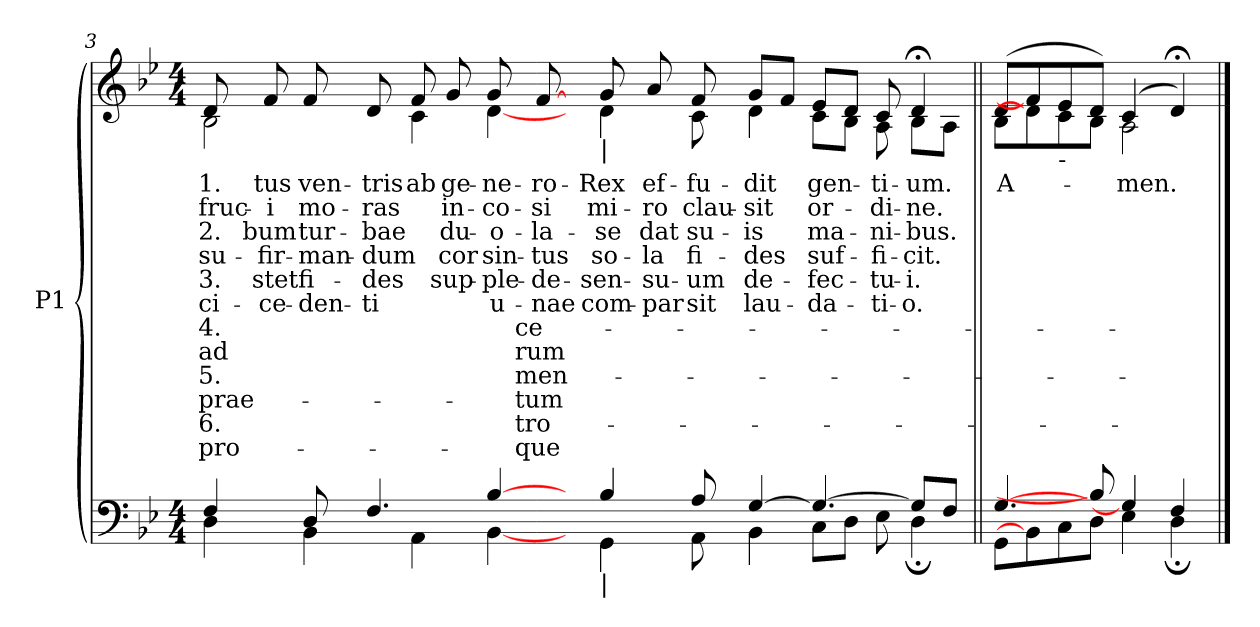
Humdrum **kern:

**kern	**kern	**text	**text	**text	**text	**text	**text	**text	**text	**text	**text	**text	**text
*part1	*part1	*part1	*part1	*part1	*part1	*part1	*part1	*part1	*part1	*part1	*part1	*part1	*part1
*staff2	*staff1	*staff1	*staff1	*staff1	*staff1	*staff1	*staff1	*staff1	*staff1	*staff1	*staff1	*staff1	*staff1
*I"P1	*	*	*	*	*	*	*	*	*	*	*	*	*
!!LO:LB:g=z
*clefF4	*clefG2	*	*	*	*	*	*	*	*	*	*	*	*
*k[b-e-]	*k[b-e-]	*	*	*	*	*	*	*	*	*	*	*	*
*B-:	*B-:	*	*	*	*	*	*	*	*	*	*	*	*
*M4/4	*M4/4	*	*	*	*	*	*	*	*	*	*	*	*
=3	=3	=3	=3	=3	=3	=3	=3	=3	=3	=3	=3	=3	=3
*^	*	*	*	*	*	*	*	*	*	*	*	*	*
!	!	!	!LO:LY:b:color=#000000	!LO:LY:b:color=#000000	!LO:LY:b:color=#000000	!LO:LY:b:color=#000000	!LO:LY:b:color=#000000	!LO:LY:b:color=#000000	!LO:LY:b:color=#000000	!LO:LY:b:color=#000000	!LO:LY:b:color=#000000	!LO:LY:b:color=#000000	!LO:LY:b:color=#000000	!LO:LY:b:color=#000000
*	*	*^	*	*	*	*	*	*	*	*	*	*	*	*
4Fi/	4Di\	8di/	2B-i\	1.	fruc-	2.	su-	3.	ci-	4.	ad	5.	prae-	6.	pro-
!	!	!	!	!LO:LY:b:color=#000000	!LO:LY:b:color=#000000	!LO:LY:b:color=#000000	!LO:LY:b:color=#000000	!LO:LY:b:color=#000000	!LO:LY:b:color=#000000	!	!	!	!	!	!
.	.	8fi/	.	-tus	-i	-bum	fir-	-stet	-ce-	.	.	.	.	.	.
!	!	!	!	!LO:LY:b:color=#000000	!LO:LY:b:color=#000000	!LO:LY:b:color=#000000	!LO:LY:b:color=#000000	!LO:LY:b:color=#000000	!LO:LY:b:color=#000000	!	!	!	!	!	!
8Di/	4BB-i\	8fi/	.	ven-	mo-	tur-	-man-	fi-	-den-	.	.	.	.	.	.
!	!	!	!	!LO:LY:b:color=#000000	!LO:LY:b:color=#000000	!LO:LY:b:color=#000000	!LO:LY:b:color=#000000	!LO:LY:b:color=#000000	!LO:LY:b:color=#000000	!	!	!	!	!	!
4.Fi/	.	8di/	.	-tris	-ras	-bae	-dum	-des	-ti	.	.	.	.	.	.
!	!	!	!	!LO:LY:b:color=#000000	!	!	!	!	!	!	!	!	!	!	!
.	4AAi\	8fi/	4ci\	ab	.	.	.	.	.	.	.	.	.	.	.
!	!	!	!	!LO:LY:b:color=#000000	!LO:LY:b:color=#000000	!LO:LY:b:color=#000000	!LO:LY:b:color=#000000	!LO:LY:b:color=#000000	!	!	!	!	!	!	!
.	.	8gi/	.	ge-	in-	du-	cor	sup-	.	.	.	.	.	.	.
!	!	!	!	!LO:LY:b:color=#000000	!LO:LY:b:color=#000000	!LO:LY:b:color=#000000	!LO:LY:b:color=#000000	!LO:LY:b:color=#000000	!LO:LY:b:color=#000000	!	!	!	!	!	!
[4B-i/	[4BB-i\	8gi/	[4di\	-ne-	-co-	-o-	sin-	-ple-	u-	.	.	.	.	.	.
!	!	!	!	!LO:LY:b:color=#000000	!LO:LY:b:color=#000000	!LO:LY:b:color=#000000	!LO:LY:b:color=#000000	!LO:LY:b:color=#000000	!LO:LY:b:color=#000000	!LO:LY:b:color=#000000	!LO:LY:b:color=#000000	!LO:LY:b:color=#000000	!LO:LY:b:color=#000000	!LO:LY:b:color=#000000	!LO:LY:b:color=#000000
.	.	[8fi/	.	-ro-	-si	-la-	-tus	-de-	-nae	-ce-	-rum	-men-	-tum	-tro-	-que
8ryy	8ryy	8ryy	8ryy	.	.	.	.	.	.	.	.	.	.	.	.
!	!	!LO:TX:b:t=|	!	!	!	!	!	!	!	!	!	!	!	!	!
!LO:TX:b:t=|	!	!	!	!	!	!	!	!	!	!	!	!	!	!	!
!	!	!	!	!LO:LY:b:color=#000000	!LO:LY:b:color=#000000	!LO:LY:b:color=#000000	!LO:LY:b:color=#000000	!LO:LY:b:color=#000000	!LO:LY:b:color=#000000	!	!	!	!	!	!
4B-i/	4GGi\	8gi/	4di\	Rex	mi-	se	so-	sen-	com-	.	.	.	.	.	.
!	!	!	!	!LO:LY:b:color=#000000	!LO:LY:b:color=#000000	!LO:LY:b:color=#000000	!LO:LY:b:color=#000000	!LO:LY:b:color=#000000	!LO:LY:b:color=#000000	!	!	!	!	!	!
.	.	8ai/	.	ef-	-ro	dat	-la	-su-	-par	.	.	.	.	.	.
!	!	!	!	!LO:LY:b:color=#000000	!LO:LY:b:color=#000000	!LO:LY:b:color=#000000	!LO:LY:b:color=#000000	!LO:LY:b:color=#000000	!LO:LY:b:color=#000000	!	!	!	!	!	!
8Ai/	8AAi\	8fi/	8ci\	-fu-	clau-	su-	fi-	-um	sit	.	.	.	.	.	.
!	!	!	!	!LO:LY:b:color=#000000	!LO:LY:b:color=#000000	!LO:LY:b:color=#000000	!LO:LY:b:color=#000000	!LO:LY:b:color=#000000	!LO:LY:b:color=#000000	!	!	!	!	!	!
[4Gi/	4BB-i\	8gi/L	4di\	-dit	-sit	-is	-des	de-	lau-	.	.	.	.	.	.
.	.	8fi/J	.	.	.	.	.	.	.	.	.	.	.	.	.
!	!	!	!	!LO:LY:b:color=#000000	!LO:LY:b:color=#000000	!LO:LY:b:color=#000000	!LO:LY:b:color=#000000	!LO:LY:b:color=#000000	!LO:LY:b:color=#000000	!	!	!	!	!	!
4.Gi/_	8Ci\L	8e-i/L	8ci\L	gen-	or-	ma-	suf-	-fec-	-da-	.	.	.	.	.	.
.	8Di\J	8di/J	8B-i\J	.	.	.	.	.	.	.	.	.	.	.	.
!	!	!	!	!LO:LY:b:color=#000000	!LO:LY:b:color=#000000	!LO:LY:b:color=#000000	!LO:LY:b:color=#000000	!LO:LY:b:color=#000000	!LO:LY:b:color=#000000	!	!	!	!	!	!
.	8E-i\	8ci/	8Ai\	-ti-	-di-	-ni-	-fi-	-tu-	-ti-	.	.	.	.	.	.
!	!	!	!	!LO:LY:b:color=#000000	!LO:LY:b:color=#000000	!LO:LY:b:color=#000000	!LO:LY:b:color=#000000	!LO:LY:b:color=#000000	!LO:LY:b:color=#000000	!	!	!	!	!	!
8Gi/L]	4D;i\	4d;i/	8B-i\L	-um.	-ne.	-bus.	-cit.	-i.	-o.	.	.	.	.	.	.
8Fi/J	.	.	8Ai\J	.	.	.	.	.	.	.	.	.	.	.	.
!!LO:LB:g=z	!!
=4||	=4||	=4||	=4||	=4||	=4||	=4||	=4||	=4||	=4||	=4||	=4||	=4||	=4||	=4||	=4||
!	!	!	!	!LO:LY:b:color=#000000	!	!	!	!	!	!	!	!	!	!	!
[4.Gi/	8GGi\L	(8di/L	8B-i\L	A-	.	.	.	.	.	.	.	.	.	.	.
.	8BB-i\]	8fi/]	8di\]	.	.	.	.	.	.	.	.	.	.	.	.
!	!	!LO:TX:b:t=-	!	!	!	!	!	!	!	!	!	!	!	!	!
.	8Ci\	8e-i/	8ci\	.	.	.	.	.	.	.	.	.	.	.	.
8B-i/]	8Di\J	8di/J)	8B-i\J	.	.	.	.	.	.	.	.	.	.	.	.
!	!	!	!	!LO:LY:b:color=#000000	!	!	!	!	!	!	!	!	!	!	!
4Gi/]	4E-i\	(4ci/	2Ai\	-men.	.	.	.	.	.	.	.	.	.	.	.
4Fi/	4D;i\	4d;i/)	.	.	.	.	.	.	.	.	.	.	.	.	.
*v	*v	*	*	*	*	*	*	*	*	*	*	*	*	*	*
*	*v	*v	*	*	*	*	*	*	*	*	*	*	*	*
==	==	==	==	==	==	==	==	==	==	==	==	==	==
*-	*-	*-	*-	*-	*-	*-	*-	*-	*-	*-	*-	*-	*-
